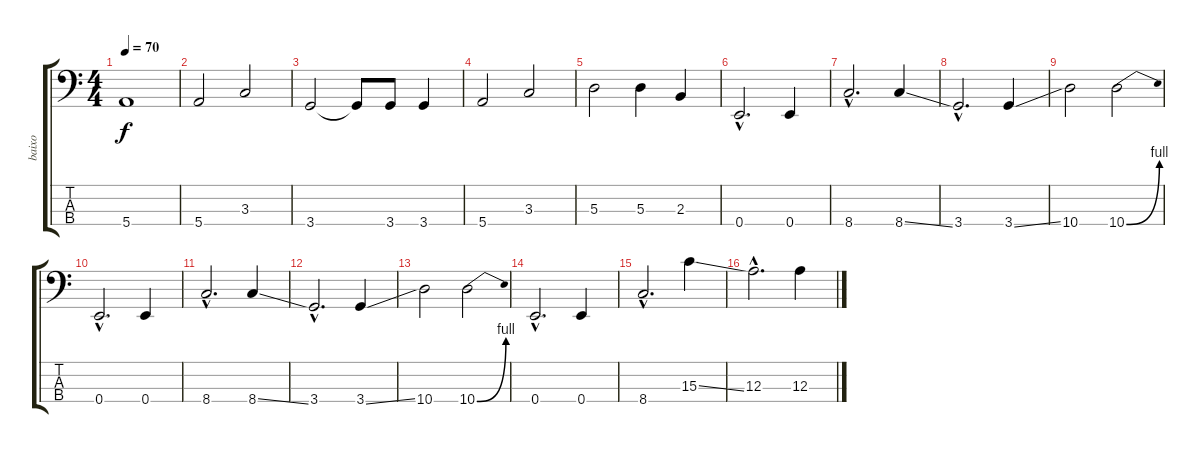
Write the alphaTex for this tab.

\track ("baixo" "baixo") {instrument electricbassfinger}
\staff {score tabs}
\tuning (G2 D2 A1 E1) {hide}
\ts (4 4)
\tempo 70
\clef f4
\ks c
5.4.1{dy f} |
5.4.2 3.3.2 |
3.4.2 3.4{t}.8 3.4.8 3.4.4 |
5.4.2 3.3.2 |
5.3.2 5.3.4 2.3.4 |
0.4{hac}.2{d} 0.4.4 |
8.4{hac}.2{d} 8.4{ss}.4 |
3.4{hac}.2{d} 3.4{ss}.4 |
10.4.2 10.4{be (bend 0 0 60 4)}.2 |
0.4{hac}.2{d} 0.4.4 |
8.4{hac}.2{d} 8.4{ss}.4 |
3.4{hac}.2{d} 3.4{ss}.4 |
10.4.2 10.4{be (bend 0 0 60 4)}.2 |
0.4{hac}.2{d} 0.4.4 |
8.4{hac}.2{d} 15.3{ss}.4 |
12.3{hac}.2{d} 12.3{ss}.4
